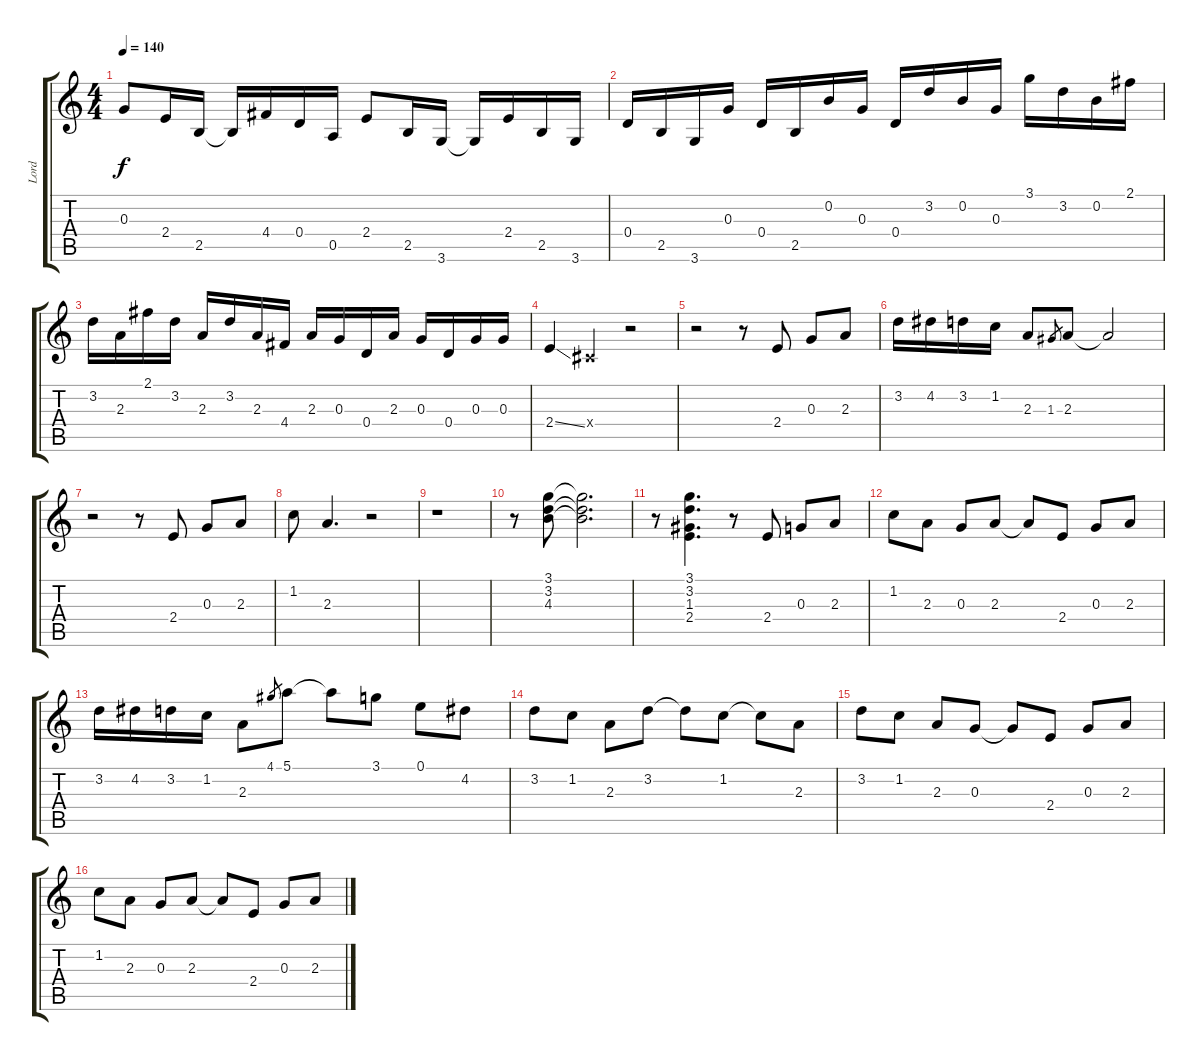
\track ("Lord" "Lord") {instrument rockorgan}
\staff {score tabs}
\tuning (E5 B4 G4 D4 A3 E3) {hide}
\ts (4 4)
\tempo 140
\clef g2
\ks c
0.3.8{dy f} 2.4.16 2.5.16 2.5{t}.16 4.4.16 0.4.16 0.5.16 2.4.8 2.5.16 3.6.16 3.6{t}.16 2.4.16 2.5.16 3.6.16 |
0.4.16 2.5.16 3.6.16 0.3.16 0.4.16 2.5.16 0.2.16 0.3.16 0.4.16 3.2.16 0.2.16 0.3.16 3.1.16 3.2.16 0.2.16 2.1.16 |
3.2.16 2.3.16 2.1.16 3.2.16 2.3.16 3.2.16 2.3.16 4.4.16 2.3.16 0.3.16 0.4.16 2.3.16 0.3.16 0.4.16 0.3.16 0.3.16 |
2.4{ss}.4 -1.4{x}.4 r.2 |
r.2 r.8 2.4.8{volume 11} 0.3.8 2.3.8 |
3.2.16 4.2.16 3.2.16 1.2.16 2.3.8 1.3.8{gr} 2.3.8 2.3{t}.2 |
r.2 r.8 2.4.8 0.3.8 2.3.8 |
1.2.8 2.3.4{d} r.2 |
r.1 |
r.8 (3.1 3.2 4.3).8 (3.1{t} 3.2{t} 4.3{t}).2{d} |
r.8 (3.1 3.2 1.3 2.4).4{d} r.8 2.4.8 0.3.8 2.3.8 |
1.2.8 2.3.8 0.3.8 2.3.8 2.3{t}.8 2.4.8 0.3.8 2.3.8 |
3.2.16 4.2.16 3.2.16 1.2.16 2.3.8 4.1.8{gr} 5.1.8 5.1{t}.8 3.1.8 0.1.8 4.2.8 |
3.2.8 1.2.8 2.3.8 3.2.8 3.2{t}.8 1.2.8 1.2{t}.8 2.3.8 |
3.2.8 1.2.8 2.3.8 0.3.8 0.3{t}.8 2.4.8 0.3.8 2.3.8 |
1.2.8 2.3.8 0.3.8 2.3.8 2.3{t}.8 2.4.8 0.3.8 2.3.8
